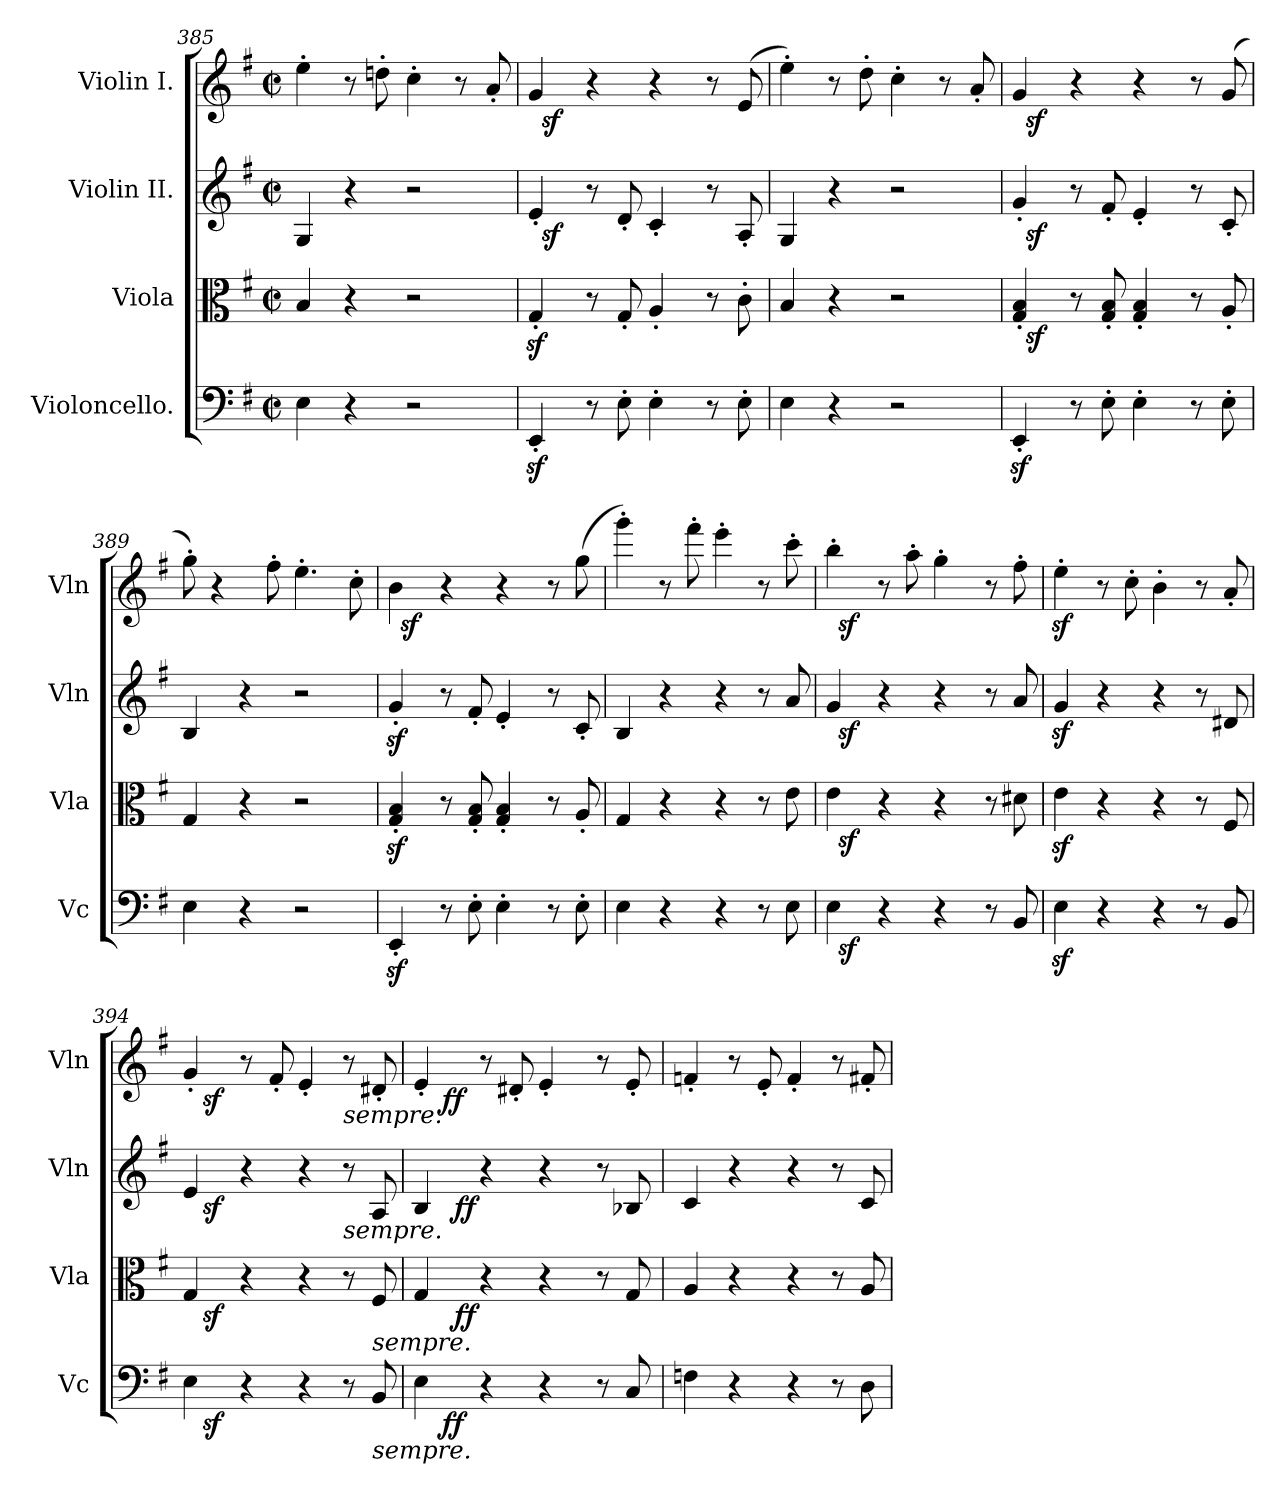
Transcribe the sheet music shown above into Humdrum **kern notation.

**kern	**dynam	**kern	**dynam	**kern	**dynam	**kern	**dynam
*part4	*part4	*part3	*part3	*part2	*part2	*part1	*part1
*staff4	*staff4	*staff3	*staff3	*staff2	*staff2	*staff1	*staff1
*I"Violoncello.	*	*I"Viola	*	*I"Violin II.	*	*I"Violin I.	*
*I'Vc	*	*I'Vla	*	*I'Vln	*	*I'Vln	*
*clefF4	*	*clefC3	*	*clefG2	*	*clefG2	*
*k[f#]	*	*k[f#]	*	*k[f#]	*	*k[f#]	*
*e:	*	*e:	*	*e:	*	*e:	*
*M2/2	*	*M2/2	*	*M2/2	*	*M2/2	*
*met(c|)	*	*met(c|)	*	*met(c|)	*	*met(c|)	*
=385	=385	=385	=385	=385	=385	=385	=385
4E\	.	4B/	.	4G/	.	4ee'>\	.
4r	.	4r	.	4r	.	8r	.
.	.	.	.	.	.	8ddn'>\	.
2r	.	2r	.	2r	.	4cc'>\	.
.	.	.	.	.	.	8r	.
.	.	.	.	.	.	8a'</	.
=386	=386	=386	=386	=386	=386	=386	=386
*	*	*	*	*^	*	*^	*
4EEz<'</	.	4Gz<'</	.	4e'</	32ryy	.	4g/	32ryy	.
!	!	!	!	!	!	!LO:DY:b	!	!	!LO:DY:b
.	.	.	.	.	2ryy	sf	.	2ryy	sf
8r	.	8r	.	8r	.	.	4r	.	.
8E'>\	.	8G'</	.	8d'</	.	.	.	.	.
4E'>\	.	4A'</	.	4c'</	.	.	4r	.	.
.	.	.	.	.	4...ryy	.	.	4...ryy	.
8r	.	8r	.	8r	.	.	8r	.	.
8E'>\	.	8c'>\	.	8A'</	.	.	(8e/	.	.
*	*	*	*	*v	*v	*	*	*	*
*	*	*	*	*	*	*v	*v	*
=387	=387	=387	=387	=387	=387	=387	=387
4E\	.	4B/	.	4G/	.	4ee'>\)	.
4r	.	4r	.	4r	.	8r	.
.	.	.	.	.	.	8dd'>\	.
2r	.	2r	.	2r	.	4cc'>\	.
.	.	.	.	.	.	8r	.
.	.	.	.	.	.	8a'</	.
=388	=388	=388	=388	=388	=388	=388	=388
*	*	*^	*	*^	*	*^	*
4EEz<'</	.	4G/'< 4B/'<	32ryy	.	4g'</	32ryy	.	4g/	32ryy	.
!	!	!	!	!LO:DY:b	!	!	!LO:DY:b	!	!	!LO:DY:b
.	.	.	2ryy	sf	.	2ryy	sf	.	2ryy	sf
8r	.	8r	.	.	8r	.	.	4r	.	.
8E'>\	.	8G/'< 8B/'<	.	.	8f#'</	.	.	.	.	.
4E'>\	.	4G/'< 4B/'<	.	.	4e'</	.	.	4r	.	.
.	.	.	4...ryy	.	.	4...ryy	.	.	4...ryy	.
8r	.	8r	.	.	8r	.	.	8r	.	.
8E'>\	.	8A'</	.	.	8c'</	.	.	(8g/	.	.
*	*	*v	*v	*	*	*	*	*v	*v	*
*	*	*	*	*v	*v	*	*	*
=389	=389	=389	=389	=389	=389	=389	=389
4E\	.	4G/	.	4B/	.	8gg'>\)	.
.	.	.	.	.	.	4r	.
4r	.	4r	.	4r	.	.	.
.	.	.	.	.	.	8ff#'>\	.
2r	.	2r	.	2r	.	4.ee'>\	.
.	.	.	.	.	.	8cc'>\	.
=390	=390	=390	=390	=390	=390	=390	=390
*	*	*	*	*	*	*^	*
4EEz<'</	.	4G/z<'< 4B/z<'<	.	4gz<'</	.	4b\	32ryy	.
!	!	!	!	!	!	!	!	!LO:DY:b
.	.	.	.	.	.	.	2ryy	sf
8r	.	8r	.	8r	.	4r	.	.
8E'>\	.	8G/'< 8B/'<	.	8f#'</	.	.	.	.
4E'>\	.	4G/'< 4B/'<	.	4e'</	.	4r	.	.
.	.	.	.	.	.	.	4...ryy	.
8r	.	8r	.	8r	.	8r	.	.
8E'>\	.	8A'</	.	8c'</	.	(8gg\	.	.
*	*	*	*	*	*	*v	*v	*
!!LO:LB:g=z
=391	=391	=391	=391	=391	=391	=391	=391
4E\	.	4G/	.	4B/	.	4ggg'>\)	.
4r	.	4r	.	4r	.	8r	.
.	.	.	.	.	.	8fff#'>\	.
4r	.	4r	.	4r	.	4eee'>\	.
8r	.	8r	.	8r	.	8r	.
8E\	.	8e\	.	8a/	.	8ccc'>\	.
=392	=392	=392	=392	=392	=392	=392	=392
*^	*	*^	*	*^	*	*^	*
4E\	32ryy	.	4e\	32ryy	.	4g/	32ryy	.	4bb'>\	32ryy	.
!	!	!LO:DY:b	!	!	!LO:DY:b	!	!	!LO:DY:b	!	!	!LO:DY:b
.	2ryy	sf	.	2ryy	sf	.	2ryy	sf	.	2ryy	sf
4r	.	.	4r	.	.	4r	.	.	8r	.	.
.	.	.	.	.	.	.	.	.	8aa'>\	.	.
4r	.	.	4r	.	.	4r	.	.	4gg'>\	.	.
.	4...ryy	.	.	4...ryy	.	.	4...ryy	.	.	4...ryy	.
8r	.	.	8r	.	.	8r	.	.	8r	.	.
8BB/	.	.	8d#X\	.	.	8a/	.	.	8ff#'>\	.	.
*v	*v	*	*	*	*	*v	*v	*	*v	*v	*
*	*	*v	*v	*	*	*	*	*
=393	=393	=393	=393	=393	=393	=393	=393
4Ez<\	.	4ez<\	.	4gz</	.	4eez<'>\	.
4r	.	4r	.	4r	.	8r	.
.	.	.	.	.	.	8cc'>\	.
4r	.	4r	.	4r	.	4b'>\	.
8r	.	8r	.	8r	.	8r	.
8BB/	.	8F#/	.	8d#X/	.	8a'</	.
=394	=394	=394	=394	=394	=394	=394	=394
*^	*	*^	*	*^	*	*^	*
4E\	16ryy	.	4G/	16ryy	.	4e/	16ryy	.	4g'</	16ryy	.
!	!	!LO:DY:b	!	!	!LO:DY:b	!	!	!LO:DY:b	!	!	!LO:DY:b
.	2...ryy	sf	.	2...ryy	sf	.	2...ryy	sf	.	2...ryy	sf
4r	.	.	4r	.	.	4r	.	.	8r	.	.
.	.	.	.	.	.	.	.	.	8f#'</	.	.
4r	.	.	4r	.	.	4r	.	.	4e'</	.	.
!	!	!	!	!	!	!	!	!	!LO:TX:b:i:t=sempre.	!	!
!	!	!	!	!	!	!LO:TX:b:i:t=sempre.	!	!	!	!	!
8r	.	.	8r	.	.	8r	.	.	8r	.	.
!	!	!	!LO:TX:b:i:t=sempre.	!	!	!	!	!	!	!	!
!LO:TX:b:i:t=sempre.	!	!	!	!	!	!	!	!	!	!	!
8BB/	.	.	8F#/	.	.	8A/	.	.	8d#X'</	.	.
=395	=395	=395	=395	=395	=395	=395	=395	=395	=395	=395	=395
4E\	8ryy	.	4G/	8ryy	.	4B/	8ryy	.	4e'</	8ryy	.
!	!	!LO:DY:b	!	!	!	!	!	!	!	!	!LO:DY:b
.	2..ryy	ff	.	32ryy	.	.	32ryy	.	.	2..ryy	ff
!	!	!	!	!	!LO:DY:b	!	!	!LO:DY:b	!	!	!
.	.	.	.	2ryy	ff	.	2ryy	ff	.	.	.
4r	.	.	4r	.	.	4r	.	.	8r	.	.
.	.	.	.	.	.	.	.	.	8d#X'</	.	.
4r	.	.	4r	.	.	4r	.	.	4e'</	.	.
.	.	.	.	4ryy	.	.	4ryy	.	.	.	.
8r	.	.	8r	.	.	8r	.	.	8r	.	.
8C/	.	.	8G/	.	.	8B-X/	.	.	8e'</	.	.
.	.	.	.	16.ryy	.	.	16.ryy	.	.	.	.
*v	*v	*	*	*	*	*v	*v	*	*v	*v	*
*	*	*v	*v	*	*	*	*	*
=396	=396	=396	=396	=396	=396	=396	=396
4Fn\	.	4A/	.	4c/	.	4fn'</	.
4r	.	4r	.	4r	.	8r	.
.	.	.	.	.	.	8e'</	.
4r	.	4r	.	4r	.	4f'</	.
8r	.	8r	.	8r	.	8r	.
8D\	.	8A/	.	8c/	.	8f#X'</	.
=	=	=	=	=	=	=	=
*-	*-	*-	*-	*-	*-	*-	*-
